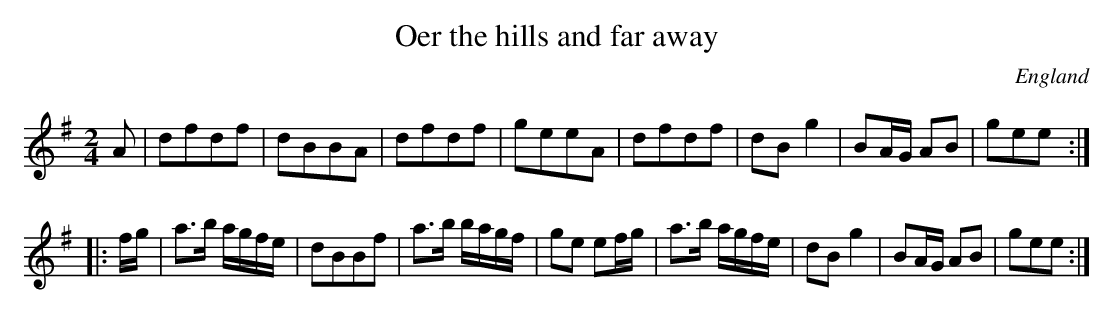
X:1
T:Oer the hills and far away
L:1/8
M:2/4
O:England
K:E min
A |\
dfdf | dBBA | dfdf | geeA |\
dfdf | dBg2 | BA/G/ AB | gee ::
f/g/ |\
a>b a/g/f/e/ | dBBf | a>b b/a/g/f/ | ge ef/g/ |\
a>b a/g/f/e/ | dB g2 | BA/G/ AB | gee :|
